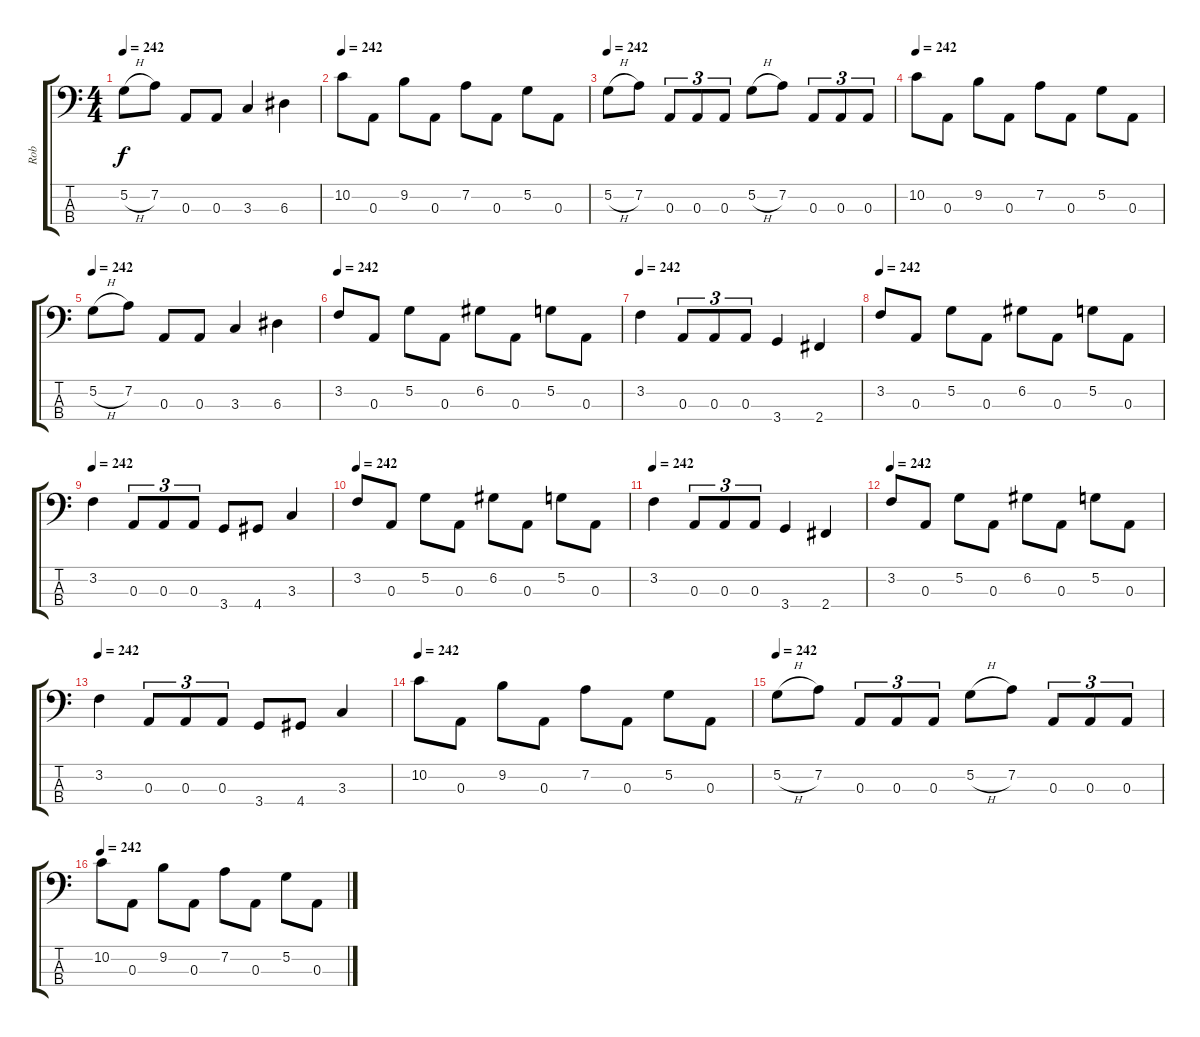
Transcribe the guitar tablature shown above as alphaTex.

\track ("Rob" "Rob") {instrument electricbassfinger}
\staff {score tabs}
\tuning (G2 D2 A1 E1) {hide}
\ts (4 4)
\tempo 242
\clef f4
\ks c
5.2{h}.8{dy f} 7.2.8 0.3.8 0.3.8 3.3.4 6.3.4 |
\tempo 242
10.2.8 0.3.8 9.2.8 0.3.8 7.2.8 0.3.8 5.2.8 0.3.8 |
\tempo 242
5.2{h}.8 7.2.8 0.3.8{tu (3 2)} 0.3.8{tu (3 2)} 0.3.8{tu (3 2)} 5.2{h}.8 7.2.8 0.3.8{tu (3 2)} 0.3.8{tu (3 2)} 0.3.8{tu (3 2)} |
\tempo 242
10.2.8 0.3.8 9.2.8 0.3.8 7.2.8 0.3.8 5.2.8 0.3.8 |
\tempo 242
5.2{h}.8 7.2.8 0.3.8 0.3.8 3.3.4 6.3.4 |
\tempo 242
3.2.8 0.3.8 5.2.8 0.3.8 6.2.8 0.3.8 5.2.8 0.3.8 |
\tempo 242
3.2.4 0.3.8{tu (3 2)} 0.3.8{tu (3 2)} 0.3.8{tu (3 2)} 3.4.4 2.4.4 |
\tempo 242
3.2.8 0.3.8 5.2.8 0.3.8 6.2.8 0.3.8 5.2.8 0.3.8 |
\tempo 242
3.2.4 0.3.8{tu (3 2)} 0.3.8{tu (3 2)} 0.3.8{tu (3 2)} 3.4.8 4.4.8 3.3.4 |
\tempo 242
3.2.8 0.3.8 5.2.8 0.3.8 6.2.8 0.3.8 5.2.8 0.3.8 |
\tempo 242
3.2.4 0.3.8{tu (3 2)} 0.3.8{tu (3 2)} 0.3.8{tu (3 2)} 3.4.4 2.4.4 |
\tempo 242
3.2.8 0.3.8 5.2.8 0.3.8 6.2.8 0.3.8 5.2.8 0.3.8 |
\tempo 242
3.2.4 0.3.8{tu (3 2)} 0.3.8{tu (3 2)} 0.3.8{tu (3 2)} 3.4.8 4.4.8 3.3.4 |
\tempo 242
10.2.8 0.3.8 9.2.8 0.3.8 7.2.8 0.3.8 5.2.8 0.3.8 |
\tempo 242
5.2{h}.8 7.2.8 0.3.8{tu (3 2)} 0.3.8{tu (3 2)} 0.3.8{tu (3 2)} 5.2{h}.8 7.2.8 0.3.8{tu (3 2)} 0.3.8{tu (3 2)} 0.3.8{tu (3 2)} |
\tempo 242
10.2.8 0.3.8 9.2.8 0.3.8 7.2.8 0.3.8 5.2.8 0.3.8
